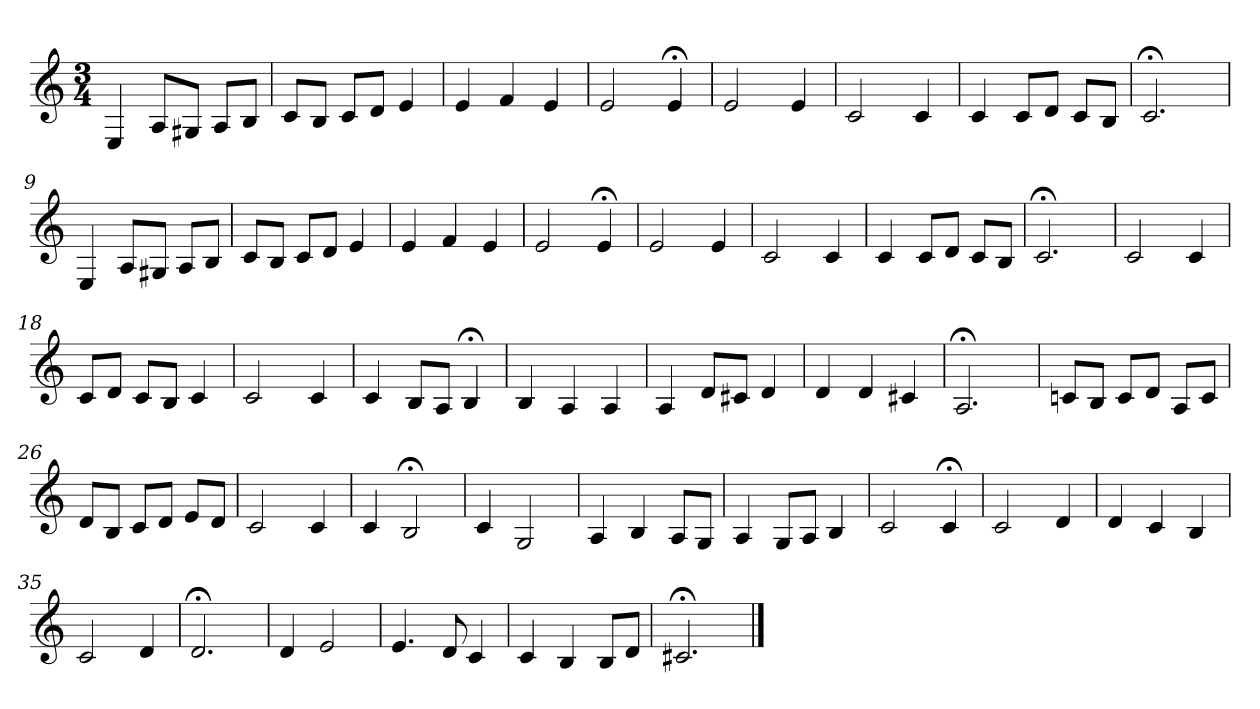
**kern
*part1
*staff1
*clefG2
*k[]
*C:
*M3/4
=1
4E
8A/L
8G#X/J
8A/L
8B/J
=2
8c/L
8B/J
8c/L
8d/J
4e
=3
4e
4f
4e
=4
2e
4e;<
=5
2e
4e
=6
2c
4c
=7
4c
8c/L
8d/J
8c/L
8B/J
=8
2.c;<
=9
4E
8A/L
8G#X/J
8A/L
8B/J
=10
8c/L
8B/J
8c/L
8d/J
4e
=11
4e
4f
4e
=12
2e
4e;<
=13
2e
4e
=14
2c
4c
=15
4c
8c/L
8d/J
8c/L
8B/J
=16
2.c;<
=17
2c
4c
=18
8c/L
8d/J
8c/L
8B/J
4c
=19
2c
4c
=20
4c
8B/L
8A/J
4B;<
=21
4B
4A
4A
=22
4A
8d/L
8c#X/J
4d
=23
4d
4d
4c#X
=24
2.A;<
=25
8cn/L
8B/J
8c/L
8d/J
8A/L
8c/J
=26
8d/L
8B/J
8c/L
8d/J
8e/L
8d/J
=27
2c
4c
=28
4c
2B;<
=29
4c
2G
=30
4A
4B
8A/L
8G/J
=31
4A
8G/L
8A/J
4B
=32
2c
4c;<
=33
2c
4d
=34
4d
4c
4B
=35
2c
4d
=36
2.d;<
=37
4d
2e
=38
4.e
8d
4c
=39
4c
4B
8B/L
8d/J
=40
2.c#X;<
==
*-
